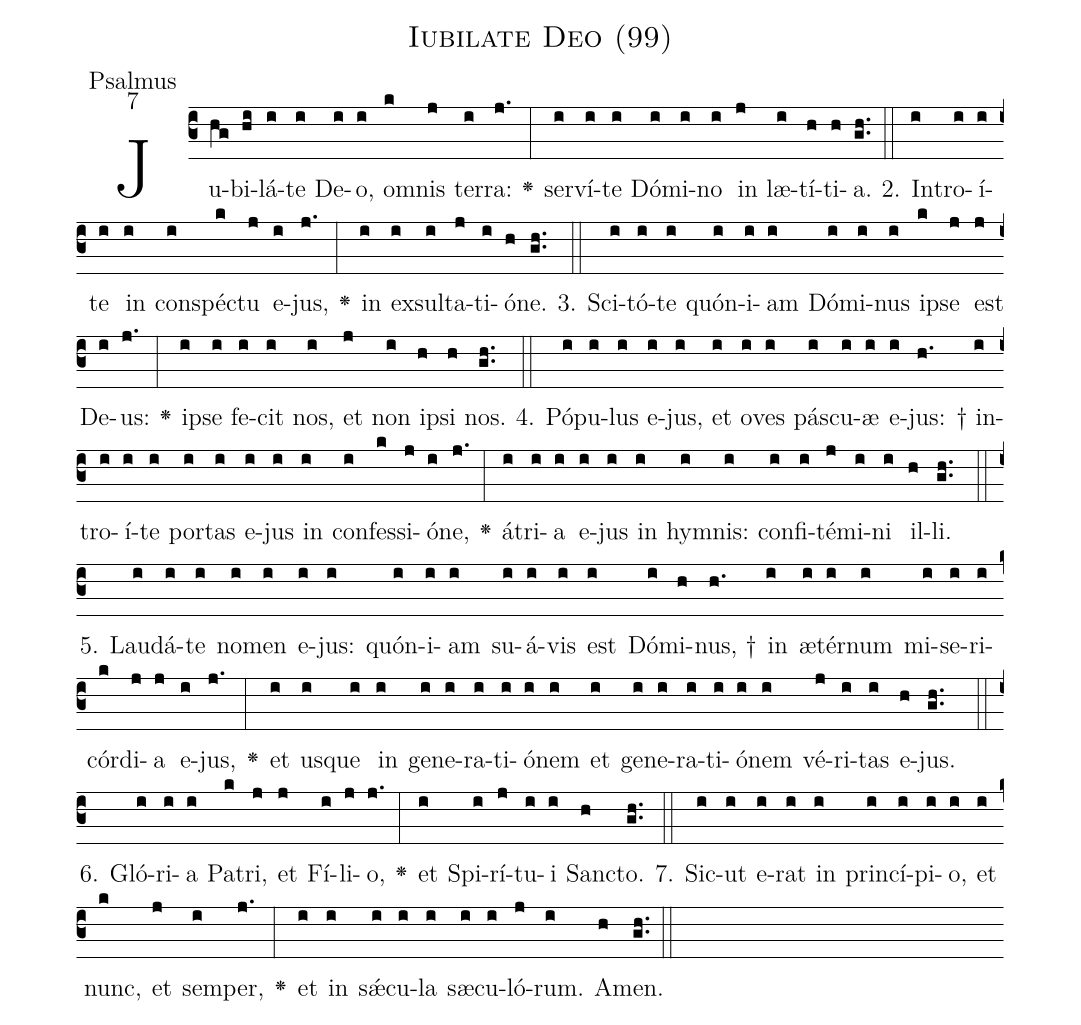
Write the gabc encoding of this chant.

name:Iubilate Deo (99);
office-part:Psalmus;
mode:7;
%%
(c3)Ju(hg)bi(hi)lá(i)te(i) De(i)o,(i) om(k)nis(j) ter(i)ra:(j.) <v>\greheightstar</v>(:) ser(i)ví(i)te(i) Dó(i)mi(i)no(i) in(j) læ(i)tí(h)ti(h)a.(gh..) (::)
2. In(i)tro(i)í(i)te(i) in(i) con(i)spéc(k)tu(j) e(i)jus,(j.) <v>\greheightstar</v>(:) in(i) ex(i)sul(i)ta(j)ti(i)ó(h)ne.(gh..) (::)
3. Sci(i)tó(i)te(i) quón(i)i(i)am(i) Dó(i)mi(i)nus(i) ip(k)se(j) est(j) De(i)us:(j.) <v>\greheightstar</v>(:) ip(i)se(i) fe(i)cit(i) nos,(i) et(j) non(i) ip(h)si(h) nos.(gh..) (::)
4. Pó(i)pu(i)lus(i) e(i)jus,(i) et(i) o(i)ves(i) pás(i)cu(i)æ(i) e(i)jus: †(h.) in(i)tro(i)í(i)te(i) por(i)tas(i) e(i)jus(i) in(i) con(i)fes(k)si(j)ó(i)ne,(j.) <v>\greheightstar</v>(:) á(i)tri(i)a(i) e(i)jus(i) in(i) hym(i)nis:(i) con(i)fi(i)té(j)mi(i)ni(i) il(h)li.(gh..) (::)
5. Lau(i)dá(i)te(i) no(i)men(i) e(i)jus:(i) quón(i)i(i)am(i) su(i)á(i)vis(i) est(i) Dó(i)mi(h)nus, †(h.) in(i) æ(i)tér(i)num(i) mi(i)se(i)ri(i)cór(k)di(j)a(j) e(i)jus,(j.) <v>\greheightstar</v>(:) et(i) us(i)que(i) in(i) ge(i)ne(i)ra(i)ti(i)ó(i)nem(i) et(i) ge(i)ne(i)ra(i)ti(i)ó(i)nem(i) vé(j)ri(i)tas(i) e(h)jus.(gh..) (::)
6. Gló(i)ri(i)a(i) Pa(k)tri,(j) et(j) Fí(i)li(j)o,(j.) <v>\greheightstar</v>(:) et(i) Spi(i)rí(j)tu(i)i(i) Sanc(h)to.(gh..) (::)
7. Sic(i)ut(i) e(i)rat(i) in(i) prin(i)cí(i)pi(i)o,(i) et(i) nunc,(k) et(j) sem(i)per,(j.) <v>\greheightstar</v>(:) et(i) in(i) sǽ(i)cu(i)la(i) sæ(i)cu(i)ló(j)rum.(i) A(h)men.(gh..) (::)
